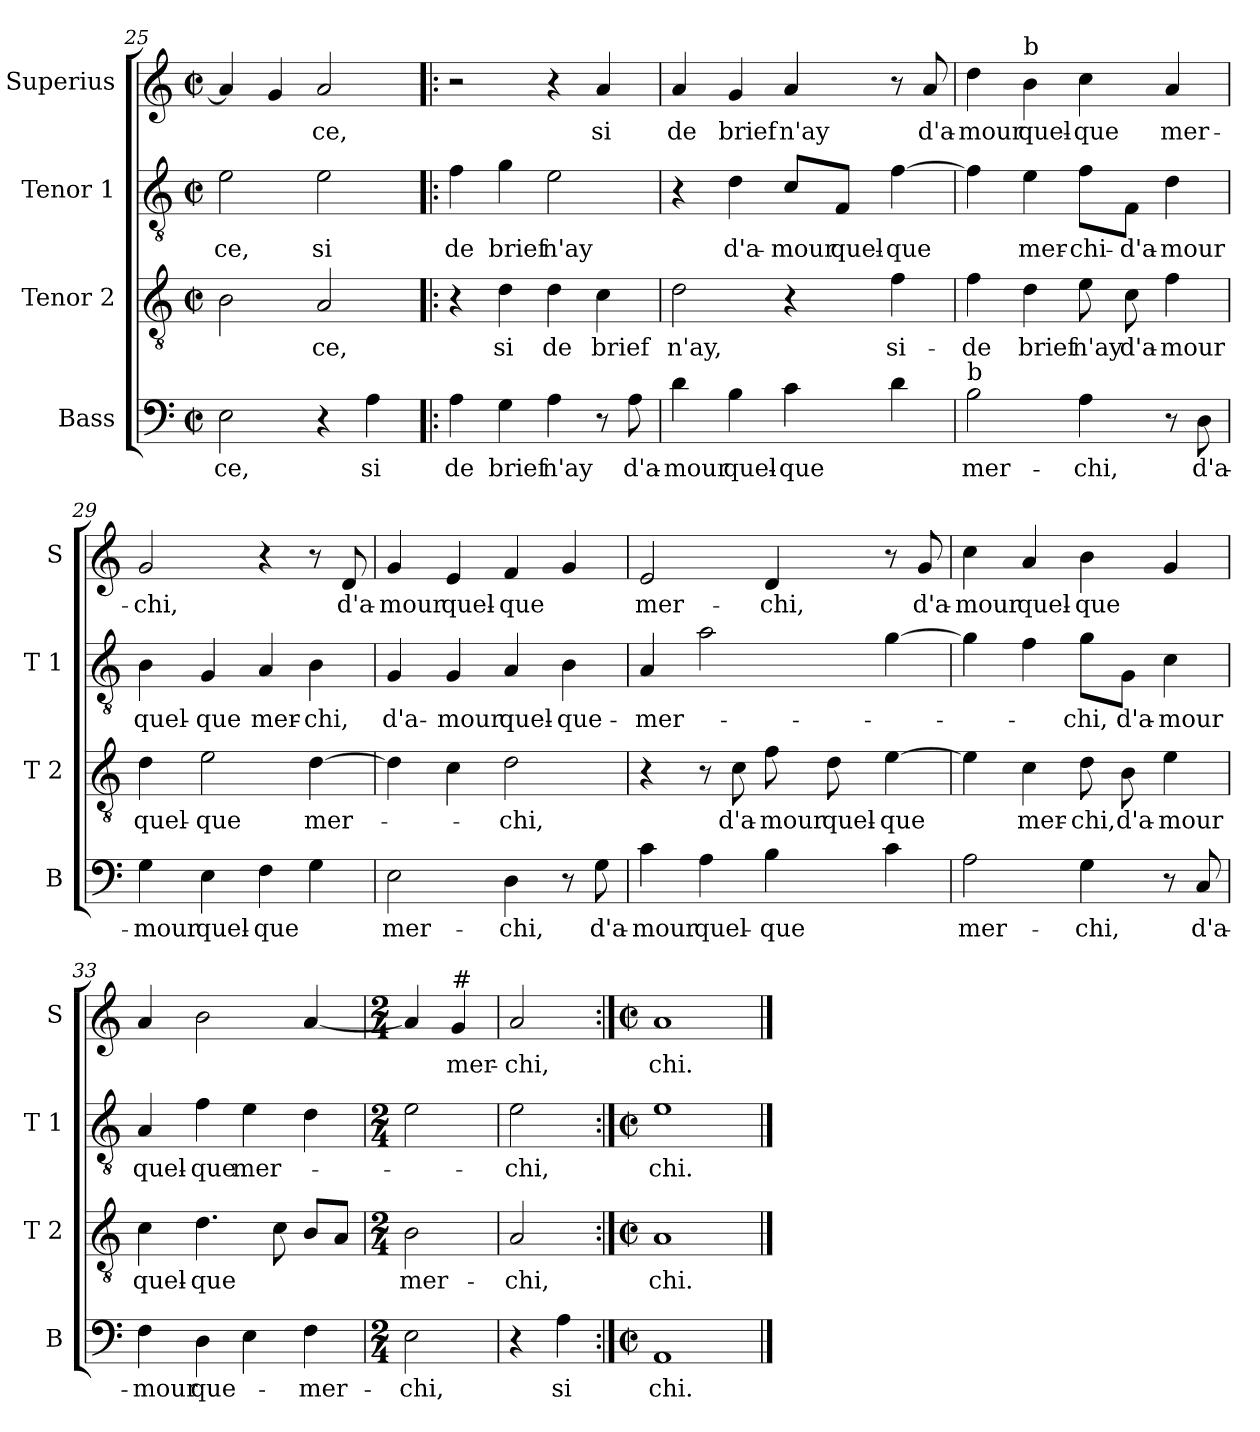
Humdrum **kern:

**kern	**text	**kern	**text	**kern	**text	**kern	**text
*part4	*part4	*part3	*part3	*part2	*part2	*part1	*part1
*staff4	*staff4	*staff3	*staff3	*staff2	*staff2	*staff1	*staff1
*I"Bass	*	*I"Tenor 2	*	*I"Tenor 1	*	*I"Superius	*
*I'B	*	*I'T 2	*	*I'T 1	*	*I'S	*
*clefF4	*	*clefGv2	*	*clefGv2	*	*clefG2	*
*k[]	*	*k[]	*	*k[]	*	*k[]	*
*C:	*	*C:	*	*C:	*	*C:	*
*M2/2	*	*M2/2	*	*M2/2	*	*M2/2	*
*met(c|)	*	*met(c|)	*	*met(c|)	*	*met(c|)	*
=25	=25	=25	=25	=25	=25	=25	=25
2E\	-ce,	2B\	.	2e\	-ce,	4a/]	.
.	.	.	.	.	.	4g/	.
4r	.	2A/	-ce,	2e\	si	2a/	-ce,
4A\	si	.	.	.	.	.	.
!!LO:LB:g=z
=26!|:	=26!|:	=26!|:	=26!|:	=26!|:	=26!|:	=26!|:	=26!|:
4A\	de	4r	.	4f\	de	2r	.
4G\	brief	4d\	si	4g\	brief	.	.
4A\	n'ay	4d\	de	2e\	n'ay	4r	.
8r	.	4c\	brief	.	.	4a/	si
8A\	d'a-	.	.	.	.	.	.
=27	=27	=27	=27	=27	=27	=27	=27
4d\	-mour	2d\	n'ay,	4r	.	4a/	de
4B\	quel-	.	.	4d\	d'a-	4g/	brief
4c\	-que	4r	.	8c/L	-mour	4a/	n'ay
.	.	.	.	8F/J	quel-	.	.
4d\	.	4f\	si-	[4f\	-que	8r	.
.	.	.	.	.	.	8a/	d'a-
=28	=28	=28	=28	=28	=28	=28	=28
!LO:TX:a:t=b	!	!	!	!	!	!	!
2B\	mer-	4f\	-de	4f\]	.	4dd\	-mour
!	!	!	!	!	!	!LO:TX:a:t=b	!
.	.	4d\	brief	4e\	mer-	4b\	quel-
4A\	-chi,	8e\	n'ay	8f\L	-chi-	4cc\	-que
.	.	8c\	d'a-	8F\J	-d'a-	.	.
8r	.	4f\	-mour	4d\	-mour	4a/	mer-
8D\	d'a-	.	.	.	.	.	.
=29	=29	=29	=29	=29	=29	=29	=29
4G\	-mour	4d\	quel-	4B\	quel-	2g/	-chi,
4E\	quel-	2e\	-que	4G/	-que	.	.
4F\	-que	.	.	4A/	mer-	4r	.
4G\	.	[4d\	mer-	4B\	-chi,	8r	.
.	.	.	.	.	.	8d/	d'a-
=30	=30	=30	=30	=30	=30	=30	=30
2E\	mer-	4d\]	.	4G/	d'a-	4g/	-mour
.	.	4c\	.	4G/	-mour	4e/	quel-
4D\	-chi,	2d\	-chi,	4A/	quel-	4f/	-que
8r	.	.	.	4B\	-que-	4g/	.
8G\	d'a-	.	.	.	.	.	.
!!LO:LB:g=z
=31	=31	=31	=31	=31	=31	=31	=31
4c\	-mour	4r	.	4A/	-mer-	2e/	mer-
4A\	quel-	8r	.	2a\	.	.	.
.	.	8c\	d'a-	.	.	.	.
4B\	-que	8f\	-mour	.	.	4d/	-chi,
.	.	8d\	quel-	.	.	.	.
4c\	.	[4e\	-que	[4g\	.	8r	.
.	.	.	.	.	.	8g/	d'a-
=32	=32	=32	=32	=32	=32	=32	=32
2A\	mer-	4e\]	.	4g\]	.	4cc\	-mour
.	.	4c\	mer-	4f\	.	4a/	quel-
4G\	-chi,	8d\	-chi,	8g\L	-chi,	4b\	-que
.	.	8B\	d'a-	8G\J	d'a-	.	.
8r	.	4e\	-mour	4c\	-mour	4g/	.
8C/	d'a-	.	.	.	.	.	.
=33	=33	=33	=33	=33	=33	=33	=33
4F\	-mour	4c\	quel-	4A/	quel-	4a/	.
4D\	que-	4.d\	-que	4f\	-que	2b\	.
4E\	.	.	.	4e\	mer-	.	.
.	.	8c\	.	.	.	.	.
4F\	-mer-	8B/L	.	4d\	.	[4a/	.
.	.	8A/J	.	.	.	.	.
=34	=34	=34	=34	=34	=34	=34	=34
*M2/4	*	*M2/4	*	*M2/4	*	*M2/4	*
2E\	-chi,	2B\	mer-	2e\	.	4a/]	.
!	!	!	!	!	!	!LO:TX:a:t=#	!
.	.	.	.	.	.	4g/	mer-
=35	=35	=35	=35	=35	=35	=35	=35
4r	.	2A/	-chi,	2e\	-chi,	2a/	-chi,
4A\	si	.	.	.	.	.	.
=36:|!	=36:|!	=36:|!	=36:|!	=36:|!	=36:|!	=36:|!	=36:|!
*M2/2	*	*M2/2	*	*M2/2	*	*M2/2	*
*met(c|)	*	*met(c|)	*	*met(c|)	*	*met(c|)	*
1AA	chi.	1A	chi.	1e	chi.	1a	chi.
==	==	==	==	==	==	==	==
*-	*-	*-	*-	*-	*-	*-	*-
